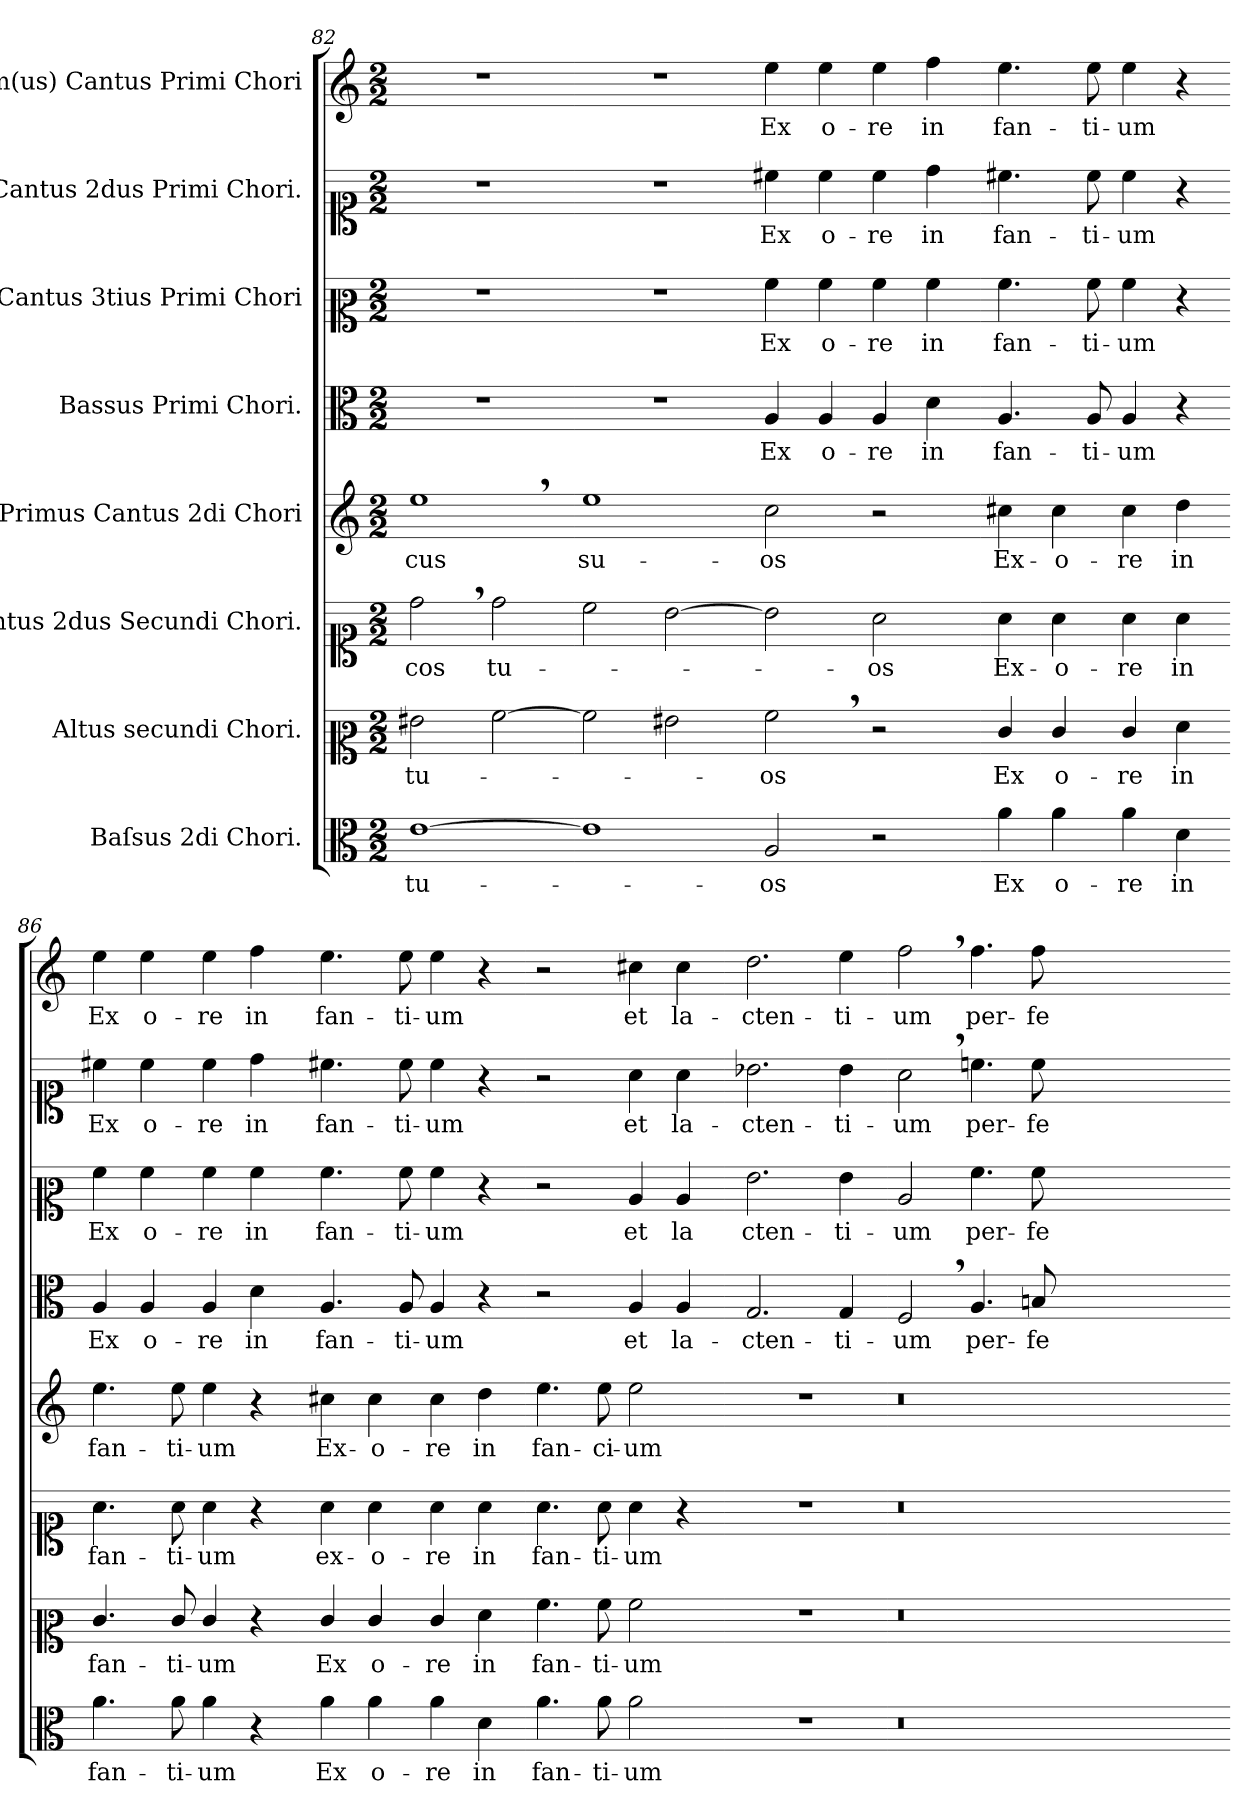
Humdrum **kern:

**kern	**text	**kern	**text	**kern	**text	**kern	**text	**kern	**text	**kern	**text	**kern	**text	**kern	**text
*part8	*part8	*part7	*part7	*part6	*part6	*part5	*part5	*part4	*part4	*part3	*part3	*part2	*part2	*part1	*part1
*staff8	*staff8	*staff7	*staff7	*staff6	*staff6	*staff5	*staff5	*staff4	*staff4	*staff3	*staff3	*staff2	*staff2	*staff1	*staff1
*I"Baſsus 2di Chori.	*	*I"Altus secundi Chori.	*	*I"Cantus 2dus Secundi Chori.	*	*I"Primus Cantus 2di Chori	*	*I"Bassus Primi Chori.	*	*I"Cantus 3tius Primi Chori	*	*I"Cantus 2dus Primi Chori.	*	*I"Im(us) Cantus Primi Chori	*
*clefC3	*	*clefC2	*	*clefC1	*	*clefG2	*	*clefC3	*	*clefC2	*	*clefC1	*	*clefG2	*
*k[]	*	*k[]	*	*k[]	*	*k[]	*	*k[]	*	*k[]	*	*k[]	*	*k[]	*
*D:dor	*	*D:dor	*	*D:dor	*	*D:dor	*	*D:dor	*	*D:dor	*	*D:dor	*	*D:dor	*
*M2/2	*	*M2/2	*	*M2/2	*	*M2/2	*	*M2/2	*	*M2/2	*	*M2/2	*	*M2/2	*
=82	=82	=82	=82	=82	=82	=82	=82	=82	=82	=82	=82	=82	=82	=82	=82
[1e	tu-	2g#X\	tu-	2dd,>\	cos	1ee,>	-cus	1r	.	1r	.	1r	.	1r	.
.	.	[2a\	.	2dd\	tu-	.	.	.	.	.	.	.	.	.	.
=83-	=83-	=83-	=83-	=83-	=83-	=83-	=83-	=83-	=83-	=83-	=83-	=83-	=83-	=83-	=83-
1e]	.	2a\]	.	2cc\	.	1ee	su-	1r	.	1r	.	1r	.	1r	.
.	.	2g#X\	.	[2b\	.	.	.	.	.	.	.	.	.	.	.
=84-	=84-	=84-	=84-	=84-	=84-	=84-	=84-	=84-	=84-	=84-	=84-	=84-	=84-	=84-	=84-
2A/	-os	2a,>\	-os	2b\]	.	2cc\	-os	4A/	Ex	4a\	Ex	4cc#X\	Ex	4ee\	Ex
.	.	.	.	.	.	.	.	4A/	o-	4a\	o-	4cc#\	o-	4ee\	o-
2r	.	2r	.	2a\	-os	2r	.	4A/	-re	4a\	-re	4cc#\	-re	4ee\	-re
.	.	.	.	.	.	.	.	4d\	in	4a\	in	4dd\	in	4ff\	in
=85-	=85-	=85-	=85-	=85-	=85-	=85-	=85-	=85-	=85-	=85-	=85-	=85-	=85-	=85-	=85-
!	!	!	!	!	!	!	!LO:LY:i	!	!	!	!	!	!	!	!
4a\	Ex	4e/	Ex	4a\	Ex-	4cc#X\	Ex-	4.A/	fan-	4.a\	fan-	4.cc#X\	fan-	4.ee\	fan-
!	!	!	!	!	!	!	!LO:LY:i	!	!	!	!	!	!	!	!
4a\	o-	4e/	o-	4a\	-o-	4cc#\	-o-	.	.	.	.	.	.	.	.
.	.	.	.	.	.	.	.	8A/	-ti-	8a\	-ti-	8cc#\	-ti-	8ee\	-ti-
!	!	!	!	!	!	!	!LO:LY:i	!	!	!	!	!	!	!	!
4a\	-re	4e/	-re	4a\	-re	4cc#\	-re	4A/	-um	4a\	-um	4cc#\	-um	4ee\	-um
!	!	!	!	!	!	!	!LO:LY:i	!	!	!	!	!	!	!	!
4d\	in	4f\	in	4a\	in	4dd\	in	4r	.	4r	.	4r	.	4r	.
=86-	=86-	=86-	=86-	=86-	=86-	=86-	=86-	=86-	=86-	=86-	=86-	=86-	=86-	=86-	=86-
!	!	!	!	!	!	!	!LO:LY:i	!	!LO:LY:i	!	!LO:LY:i	!	!LO:LY:i	!	!LO:LY:i
4.a\	fan-	4.e/	fan-	4.a\	fan-	4.ee\	fan-	4A/	Ex	4a\	Ex	4cc#X\	Ex	4ee\	Ex
!	!	!	!	!	!	!	!	!	!LO:LY:i	!	!LO:LY:i	!	!LO:LY:i	!	!LO:LY:i
.	.	.	.	.	.	.	.	4A/	o-	4a\	o-	4cc#\	o-	4ee\	o-
!	!	!	!	!	!	!	!LO:LY:i	!	!	!	!	!	!	!	!
8a\	-ti-	8e/	-ti-	8a\	-ti-	8ee\	-ti-	.	.	.	.	.	.	.	.
!	!	!	!	!	!	!	!LO:LY:i	!	!LO:LY:i	!	!LO:LY:i	!	!LO:LY:i	!	!LO:LY:i
4a\	-um	4e/	-um	4a\	-um	4ee\	-um	4A/	-re	4a\	-re	4cc#\	-re	4ee\	-re
!	!	!	!	!	!	!	!	!	!LO:LY:i	!	!LO:LY:i	!	!LO:LY:i	!	!LO:LY:i
4r	.	4r	.	4r	.	4r	.	4d\	in	4a\	in	4dd\	in	4ff\	in
=87-	=87-	=87-	=87-	=87-	=87-	=87-	=87-	=87-	=87-	=87-	=87-	=87-	=87-	=87-	=87-
!	!	!	!LO:LY:i	!	!	!	!LO:LY:i	!	!LO:LY:i	!	!LO:LY:i	!	!LO:LY:i	!	!LO:LY:i
4a\	Ex	4e/	Ex	4a\	ex-	4cc#X\	Ex-	4.A/	fan-	4.a\	fan-	4.cc#X\	fan-	4.ee\	fan-
!	!	!	!LO:LY:i	!	!	!	!LO:LY:i	!	!	!	!	!	!	!	!
4a\	o-	4e/	o-	4a\	-o-	4cc#\	-o-	.	.	.	.	.	.	.	.
!	!	!	!	!	!	!	!	!	!LO:LY:i	!	!LO:LY:i	!	!LO:LY:i	!	!LO:LY:i
.	.	.	.	.	.	.	.	8A/	-ti-	8a\	-ti-	8cc#\	-ti-	8ee\	-ti-
!	!	!	!LO:LY:i	!	!	!	!LO:LY:i	!	!LO:LY:i	!	!LO:LY:i	!	!LO:LY:i	!	!LO:LY:i
4a\	-re	4e/	-re	4a\	-re	4cc#\	-re	4A/	-um	4a\	-um	4cc#\	-um	4ee\	-um
!	!	!	!LO:LY:i	!	!	!	!LO:LY:i	!	!	!	!	!	!	!	!
4d\	in	4f\	in	4a\	in	4dd\	in	4r	.	4r	.	4r	.	4r	.
=88-	=88-	=88-	=88-	=88-	=88-	=88-	=88-	=88-	=88-	=88-	=88-	=88-	=88-	=88-	=88-
!	!	!	!LO:LY:i	!	!	!	!LO:LY:i	!	!	!	!	!	!	!	!
4.a\	fan-	4.a\	fan-	4.a\	fan-	4.ee\	fan-	2r	.	2r	.	2r	.	2r	.
!	!	!	!LO:LY:i	!	!	!	!LO:LY:i	!	!	!	!	!	!	!	!
8a\	-ti-	8a\	-ti-	8a\	-ti-	8ee\	-ci-	.	.	.	.	.	.	.	.
!	!	!	!LO:LY:i	!	!	!	!LO:LY:i	!	!	!	!	!	!	!	!
2a\	-um	2a\	-um	4a\	-um	2ee\	-um	4A/	et	4c/	et	4a\	et	4cc#X\	et
.	.	.	.	4r	.	.	.	4A/	la-	4c/	la	4a\	la-	4cc#\	la-
=89-	=89-	=89-	=89-	=89-	=89-	=89-	=89-	=89-	=89-	=89-	=89-	=89-	=89-	=89-	=89-
1r	.	1r	.	1r	.	1r	.	2.G/	-cten-	2.g\	cten-	2.b-X\	-cten-	2.dd\	-cten-
.	.	.	.	.	.	.	.	4G/	-ti-	4g\	-ti-	4b-\	-ti-	4ee\	-ti-
=90-	=90-	=90-	=90-	=90-	=90-	=90-	=90-	=90-	=90-	=90-	=90-	=90-	=90-	=90-	=90-
0.r	.	0.r	.	0.r	.	0.r	.	2F,>/	-um	2c/	-um	2a,>\	-um	2ff,>\	-um
.	.	.	.	.	.	.	.	4.A/	per-	4.a\	per-	4.ccn\	per-	4.ff\	per-
.	.	.	.	.	.	.	.	8Bn/	-fe-	8a\	-fe-	8cc\	-fe-	8ff\	-fe-
.	.	.	.	.	.	.	.	0ryy	.	0ryy	.	0ryy	.	0ryy	.
=-	=-	=-	=-	=-	=-	=-	=-	=-	=-	=-	=-	=-	=-	=-	=-
*-	*-	*-	*-	*-	*-	*-	*-	*-	*-	*-	*-	*-	*-	*-	*-
